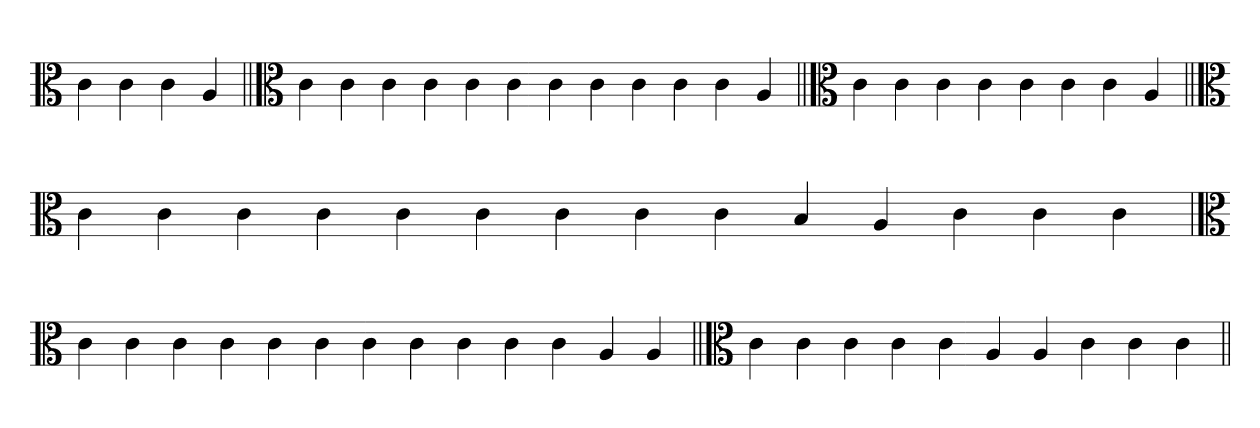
**kern
*part1
*staff1
*clefC3
=
4c
4c
4c
4A
=||
*clefC3
4c
4c
4c
4c
4c
4c
4c
4c
4c
4c
4c
4A
=||
*clefC3
4c
4c
4c
4c
4c
4c
4c
4A
=||
*clefC3
4c
4c
4c
4c
4c
4c
4c
4c
4c
4B
4A
4c
4c
4c
=
*clefC3
4c
4c
4c
4c
4c
4c
4c
4c
4c
4c
4c
4A
4A
=||
*clefC3
4c
4c
4c
4c
4c
4A
4A
4c
4c
4c
=||
*-
